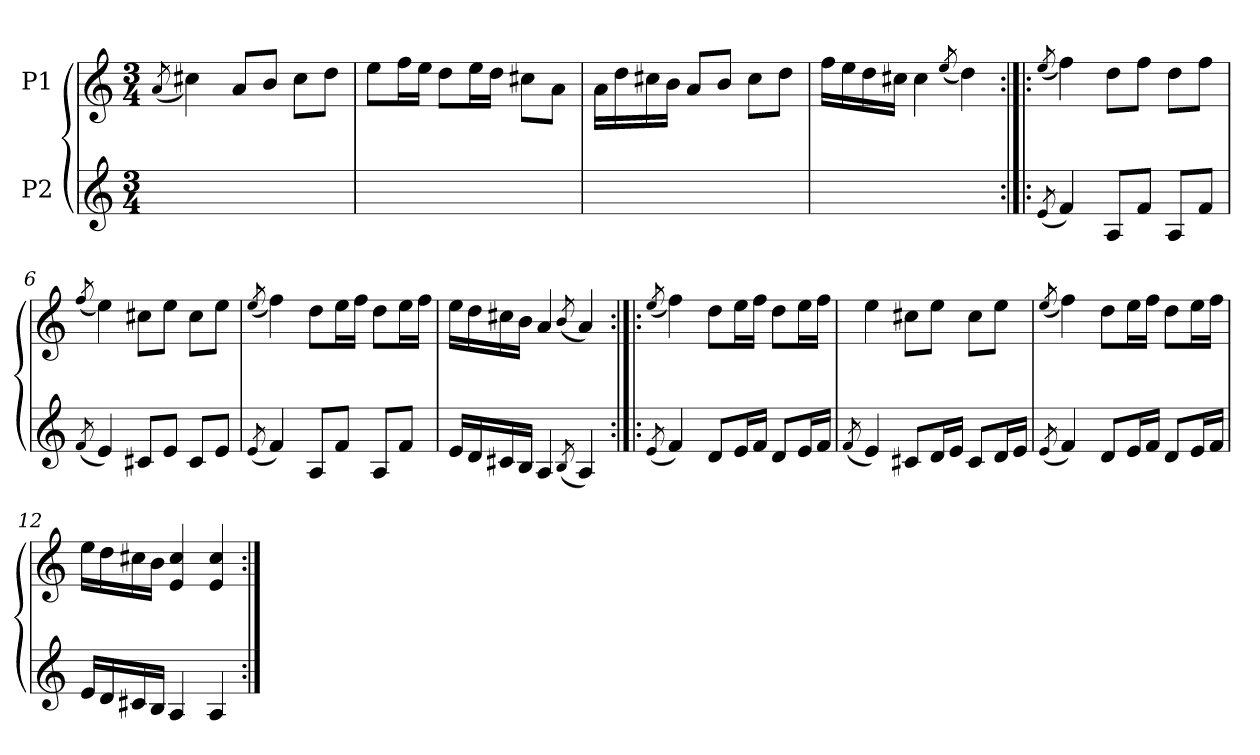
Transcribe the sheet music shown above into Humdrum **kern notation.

**kern	**kern
*part2	*part1
*staff2	*staff1
*I"P2	*I"P1
!!LO:PB:g=z
*clefG2	*clefG2
*k[]	*k[]
*C:	*C:
*M3/4	*M3/4
=1	=1
.	(8qai/
!LO:N:vis=1	!
2.ryy	4cc#Xi\)
.	8ai/L
.	8bi/J
.	8cc#i\L
.	8ddi\J
=2	=2
!LO:N:vis=1	!
2.ryy	8eei\L
.	16ffi\L
.	16eei\JJ
.	8ddi\L
.	16eei\L
.	16ddi\JJ
.	8cc#Xi\L
.	8ai\J
=3	=3
!LO:N:vis=1	!
2.ryy	16ai\LL
.	16ddi\
.	16cc#Xi\
.	16bi\JJ
.	8ai/L
.	8bi/J
.	8cc#i\L
.	8ddi\J
=4	=4
!LO:N:vis=1	!
2.ryy	16ffi\LL
.	16eei\
.	16ddi\
.	16cc#Xi\JJ
.	4cc#i\
.	(8qeei/
.	4ddi\)
!!LO:LB:g=z
=5:|!|:	=5:|!|:
(8qei/	(8qeei/
4fi/)	4ffi\)
8Ai/L	8ddi\L
8fi/J	8ffi\J
8Ai/L	8ddi\L
8fi/J	8ffi\J
=6	=6
(8qfi/	(8qffi/
4ei/)	4eei\)
8c#Xi/L	8cc#Xi\L
8ei/J	8eei\J
8c#i/L	8cc#i\L
8ei/J	8eei\J
=7	=7
(8qei/	(8qeei/
4fi/)	4ffi\)
8Ai/L	8ddi\L
8fi/J	16eei\L
.	16ffi\JJ
8Ai/L	8ddi\L
8fi/J	16eei\L
.	16ffi\JJ
=8	=8
16ei/LL	16eei\LL
16di/	16ddi\
16c#Xi/	16cc#Xi\
16Bi/JJ	16bi\JJ
4Ai/	4ai/
(8qBi/	(8qbi/
4Ai/)	4ai/)
!!LO:LB:g=z
=9:|!|:	=9:|!|:
(8qei/	(8qeei/
4fi/)	4ffi\)
8di/L	8ddi\L
16ei/L	16eei\L
16fi/JJ	16ffi\JJ
8di/L	8ddi\L
16ei/L	16eei\L
16fi/JJ	16ffi\JJ
=10	=10
(8qfi/	.
4ei/)	4eei\
8c#Xi/L	8cc#Xi\L
16di/L	8eei\J
16ei/JJ	.
8c#i/L	8cc#i\L
16di/L	8eei\J
16ei/JJ	.
=11	=11
(8qei/	(8qeei/
4fi/)	4ffi\)
8di/L	8ddi\L
16ei/L	16eei\L
16fi/JJ	16ffi\JJ
8di/L	8ddi\L
16ei/L	16eei\L
16fi/JJ	16ffi\JJ
=12	=12
16ei/LL	16eei\LL
16di/	16ddi\
16c#Xi/	16cc#Xi\
16Bi/JJ	16bi\JJ
4Ai/	4ei/ 4cc#i
4Ai/	4ei/ 4cc#i
=:|!	=:|!
*-	*-
